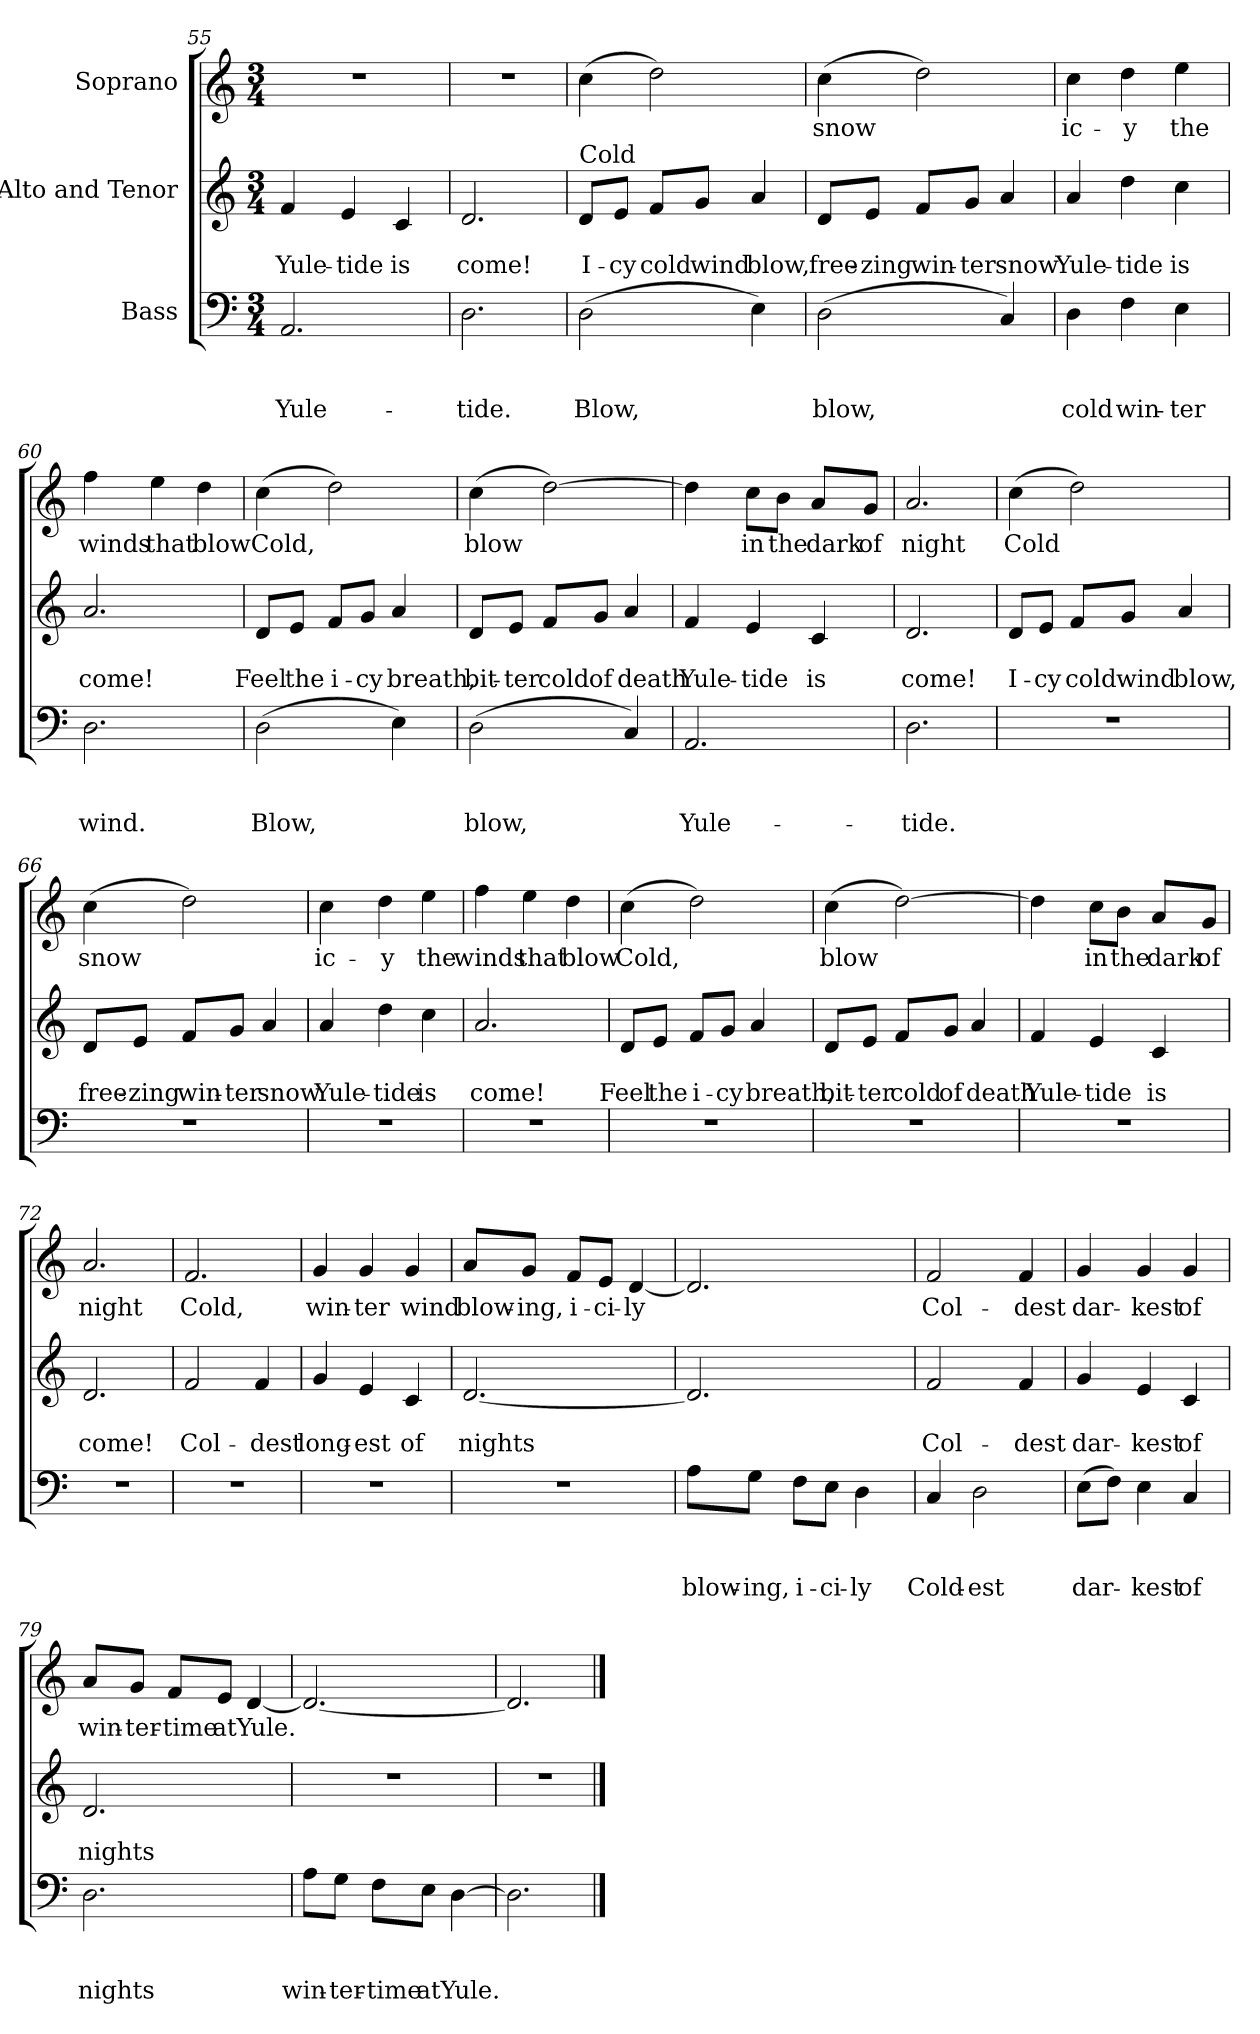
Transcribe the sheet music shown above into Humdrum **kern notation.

**kern	**text	**text	**text	**kern	**text	**text	**kern	**text
*part3	*part3	*part3	*part3	*part2	*part2	*part2	*part1	*part1
*staff3	*staff3	*staff3	*staff3	*staff2	*staff2	*staff2	*staff1	*staff1
*I"Bass	*	*	*	*I"Alto and Tenor	*	*	*I"Soprano	*
*clefF4	*	*	*	*clefG2	*	*	*clefG2	*
*k[]	*	*	*	*k[]	*	*	*k[]	*
*C:	*	*	*	*C:	*	*	*C:	*
*M3/4	*	*	*	*M3/4	*	*	*M3/4	*
=55	=55	=55	=55	=55	=55	=55	=55	=55
!	!	!	!LO:LY:b	!	!	!LO:LY:b	!	!
2.AA/	.	.	Yule-	4f/	.	Yule-	2.r	.
!	!	!	!	!	!	!LO:LY:b	!	!
.	.	.	.	4e/	.	-tide	.	.
!	!	!	!	!	!	!LO:LY:b	!	!
.	.	.	.	4c/	.	is	.	.
=56	=56	=56	=56	=56	=56	=56	=56	=56
!	!	!	!LO:LY:b	!	!	!LO:LY:b	!	!
2.D\	.	.	-tide.	2.d/	.	come!	2.r	.
=57	=57	=57	=57	=57	=57	=57	=57	=57
!	!	!	!	!LO:TX:a:t=Cold	!	!	!	!
!	!	!	!LO:LY:b	!	!	!LO:LY:b	!	!
(>2D\	.	.	Blow,	8d/L	.	I-	(>4cc\	.
!	!	!	!	!	!	!LO:LY:b	!	!
.	.	.	.	8e/J	.	-cy	.	.
!	!	!	!	!	!	!LO:LY:b	!	!
.	.	.	.	8f/L	.	cold	2dd\)	.
!	!	!	!	!	!	!LO:LY:b	!	!
.	.	.	.	8g/J	.	wind	.	.
!	!	!	!	!	!	!LO:LY:b	!	!
4E\)	.	.	.	4a/	.	blow,	.	.
!!LO:LB:g=z
=58	=58	=58	=58	=58	=58	=58	=58	=58
!	!	!	!LO:LY:b	!	!	!LO:LY:b	!	!LO:LY:b
(>2D\	.	.	blow,	8d/L	.	free-	(>4cc\	snow
!	!	!	!	!	!	!LO:LY:b	!	!
.	.	.	.	8e/J	.	-zing	.	.
!	!	!	!	!	!	!LO:LY:b	!	!
.	.	.	.	8f/L	.	win-	2dd\)	.
!	!	!	!	!	!	!LO:LY:b	!	!
.	.	.	.	8g/J	.	-ter	.	.
!	!	!	!	!	!	!LO:LY:b	!	!
4C/)	.	.	.	4a/	.	snow	.	.
=59	=59	=59	=59	=59	=59	=59	=59	=59
!	!	!	!LO:LY:b	!	!	!LO:LY:b	!	!LO:LY:b
4D\	.	.	cold	4a/	.	Yule-	4cc\	ic-
!	!	!	!LO:LY:b	!	!	!LO:LY:b	!	!LO:LY:b
4F\	.	.	win-	4dd\	.	-tide	4dd\	-y
!	!	!	!LO:LY:b	!	!	!LO:LY:b	!	!LO:LY:b
4E\	.	.	-ter	4cc\	.	is	4ee\	the
=60	=60	=60	=60	=60	=60	=60	=60	=60
!	!	!	!LO:LY:b	!	!	!LO:LY:b	!	!LO:LY:b
2.D\	.	.	wind.	2.a/	.	come!	4ff\	winds
!	!	!	!	!	!	!	!	!LO:LY:b
.	.	.	.	.	.	.	4ee\	that
!	!	!	!	!	!	!	!	!LO:LY:b
.	.	.	.	.	.	.	4dd\	blow
=61	=61	=61	=61	=61	=61	=61	=61	=61
!	!	!	!LO:LY:b	!	!	!LO:LY:b	!	!LO:LY:b
(>2D\	.	.	Blow,	8d/L	.	Feel	(>4cc\	Cold,
!	!	!	!	!	!	!LO:LY:b	!	!
.	.	.	.	8e/J	.	the	.	.
!	!	!	!	!	!	!LO:LY:b	!	!
.	.	.	.	8f/L	.	i-	2dd\)	.
!	!	!	!	!	!	!LO:LY:b	!	!
.	.	.	.	8g/J	.	-cy	.	.
!	!	!	!	!	!	!LO:LY:b	!	!
4E\)	.	.	.	4a/	.	breath,	.	.
!!LO:LB:g=z
=62	=62	=62	=62	=62	=62	=62	=62	=62
!	!	!	!LO:LY:b	!	!	!LO:LY:b	!	!LO:LY:b
(>2D\	.	.	blow,	8d/L	.	bit-	(>4cc\	blow
!	!	!	!	!	!	!LO:LY:b	!	!
.	.	.	.	8e/J	.	-ter	.	.
!	!	!	!	!	!	!LO:LY:b	!	!
.	.	.	.	8f/L	.	cold	[>2dd\)	.
!	!	!	!	!	!	!LO:LY:b	!	!
.	.	.	.	8g/J	.	of	.	.
!	!	!	!	!	!	!LO:LY:b	!	!
4C/)	.	.	.	4a/	.	death	.	.
=63	=63	=63	=63	=63	=63	=63	=63	=63
!	!	!	!LO:LY:b	!	!	!LO:LY:b	!	!
2.AA/	.	.	Yule-	4f/	.	Yule-	4dd\]	.
!	!	!	!	!	!	!LO:LY:b	!	!LO:LY:b
.	.	.	.	4e/	.	-tide	8cc\L	in
!	!	!	!	!	!	!	!	!LO:LY:b
.	.	.	.	.	.	.	8b\J	the
!	!	!	!	!	!	!LO:LY:b	!	!LO:LY:b
.	.	.	.	4c/	.	is	8a/L	dark
!	!	!	!	!	!	!	!	!LO:LY:b
.	.	.	.	.	.	.	8g/J	of
=64	=64	=64	=64	=64	=64	=64	=64	=64
!	!	!	!LO:LY:b	!	!	!LO:LY:b	!	!LO:LY:b
2.D\	.	.	-tide.	2.d/	.	come!	2.a/	night
=65	=65	=65	=65	=65	=65	=65	=65	=65
!	!	!	!	!	!	!LO:LY:b	!	!LO:LY:b
2.r	.	.	.	8d/L	.	I-	(>4cc\	Cold
!	!	!	!	!	!	!LO:LY:b	!	!
.	.	.	.	8e/J	.	-cy	.	.
!	!	!	!	!	!	!LO:LY:b	!	!
.	.	.	.	8f/L	.	cold	2dd\)	.
!	!	!	!	!	!	!LO:LY:b	!	!
.	.	.	.	8g/J	.	wind	.	.
!	!	!	!	!	!	!LO:LY:b	!	!
.	.	.	.	4a/	.	blow,	.	.
=66	=66	=66	=66	=66	=66	=66	=66	=66
!	!	!	!	!	!	!LO:LY:b	!	!LO:LY:b
2.r	.	.	.	8d/L	.	free-	(>4cc\	snow
!	!	!	!	!	!	!LO:LY:b	!	!
.	.	.	.	8e/J	.	-zing	.	.
!	!	!	!	!	!	!LO:LY:b	!	!
.	.	.	.	8f/L	.	win-	2dd\)	.
!	!	!	!	!	!	!LO:LY:b	!	!
.	.	.	.	8g/J	.	-ter	.	.
!	!	!	!	!	!	!LO:LY:b	!	!
.	.	.	.	4a/	.	snow	.	.
!!LO:LB:g=z
=67	=67	=67	=67	=67	=67	=67	=67	=67
!	!	!	!	!	!	!LO:LY:b	!	!LO:LY:b
2.r	.	.	.	4a/	.	Yule-	4cc\	ic-
!	!	!	!	!	!	!LO:LY:b	!	!LO:LY:b
.	.	.	.	4dd\	.	-tide	4dd\	-y
!	!	!	!	!	!	!LO:LY:b	!	!LO:LY:b
.	.	.	.	4cc\	.	is	4ee\	the
=68	=68	=68	=68	=68	=68	=68	=68	=68
!	!	!	!	!	!	!LO:LY:b	!	!LO:LY:b
2.r	.	.	.	2.a/	.	come!	4ff\	winds
!	!	!	!	!	!	!	!	!LO:LY:b
.	.	.	.	.	.	.	4ee\	that
!	!	!	!	!	!	!	!	!LO:LY:b
.	.	.	.	.	.	.	4dd\	blow
=69	=69	=69	=69	=69	=69	=69	=69	=69
!	!	!	!	!	!	!LO:LY:b	!	!LO:LY:b
2.r	.	.	.	8d/L	.	Feel	(>4cc\	Cold,
!	!	!	!	!	!	!LO:LY:b	!	!
.	.	.	.	8e/J	.	the	.	.
!	!	!	!	!	!	!LO:LY:b	!	!
.	.	.	.	8f/L	.	i-	2dd\)	.
!	!	!	!	!	!	!LO:LY:b	!	!
.	.	.	.	8g/J	.	-cy	.	.
!	!	!	!	!	!	!LO:LY:b	!	!
.	.	.	.	4a/	.	breath,	.	.
=70	=70	=70	=70	=70	=70	=70	=70	=70
!	!	!	!	!	!	!LO:LY:b	!	!LO:LY:b
2.r	.	.	.	8d/L	.	bit-	(>4cc\	blow
!	!	!	!	!	!	!LO:LY:b	!	!
.	.	.	.	8e/J	.	-ter	.	.
!	!	!	!	!	!	!LO:LY:b	!	!
.	.	.	.	8f/L	.	cold	[>2dd\)	.
!	!	!	!	!	!	!LO:LY:b	!	!
.	.	.	.	8g/J	.	of	.	.
!	!	!	!	!	!	!LO:LY:b	!	!
.	.	.	.	4a/	.	death	.	.
=71	=71	=71	=71	=71	=71	=71	=71	=71
!	!	!	!	!	!	!LO:LY:b	!	!
2.r	.	.	.	4f/	.	Yule-	4dd\]	.
!	!	!	!	!	!	!LO:LY:b	!	!LO:LY:b
.	.	.	.	4e/	.	-tide	8cc\L	in
!	!	!	!	!	!	!	!	!LO:LY:b
.	.	.	.	.	.	.	8b\J	the
!	!	!	!	!	!	!LO:LY:b	!	!LO:LY:b
.	.	.	.	4c/	.	is	8a/L	dark
!	!	!	!	!	!	!	!	!LO:LY:b
.	.	.	.	.	.	.	8g/J	of
!!LO:PB:g=z
=72	=72	=72	=72	=72	=72	=72	=72	=72
!	!	!	!	!	!	!LO:LY:b	!	!LO:LY:b
2.r	.	.	.	2.d/	.	come!	2.a/	night
=73	=73	=73	=73	=73	=73	=73	=73	=73
!	!	!	!	!	!	!LO:LY:b	!	!LO:LY:b
2.r	.	.	.	2f/	.	Col-	2.f/	Cold,
!	!	!	!	!	!	!LO:LY:b	!	!
.	.	.	.	4f/	.	-dest	.	.
=74	=74	=74	=74	=74	=74	=74	=74	=74
!	!	!	!	!	!	!LO:LY:b	!	!LO:LY:b
2.r	.	.	.	4g/	.	long-	4g/	win-
!	!	!	!	!	!	!LO:LY:b	!	!LO:LY:b
.	.	.	.	4e/	.	-est	4g/	-ter
!	!	!	!	!	!	!LO:LY:b	!	!LO:LY:b
.	.	.	.	4c/	.	of	4g/	wind
=75	=75	=75	=75	=75	=75	=75	=75	=75
!	!	!	!	!	!	!LO:LY:b	!	!LO:LY:b
2.r	.	.	.	[<2.d/	.	nights	8a/L	blow-
!	!	!	!	!	!	!	!	!LO:LY:b
.	.	.	.	.	.	.	8g/J	-ing,
!	!	!	!	!	!	!	!	!LO:LY:b
.	.	.	.	.	.	.	8f/L	i-
!	!	!	!	!	!	!	!	!LO:LY:b
.	.	.	.	.	.	.	8e/J	-ci-
!	!	!	!	!	!	!	!	!LO:LY:b
.	.	.	.	.	.	.	[<4d/	-ly
=76	=76	=76	=76	=76	=76	=76	=76	=76
!	!	!	!LO:LY:b	!	!	!	!	!
8A\L	.	.	blow-	2.d/]	.	.	2.d/]	.
!	!	!	!LO:LY:b	!	!	!	!	!
8G\J	.	.	-ing,	.	.	.	.	.
!	!	!	!LO:LY:b	!	!	!	!	!
8F\L	.	.	i-	.	.	.	.	.
!	!	!	!LO:LY:b	!	!	!	!	!
8E\J	.	.	-ci-	.	.	.	.	.
!	!	!	!LO:LY:b	!	!	!	!	!
4D\	.	.	-ly	.	.	.	.	.
!!LO:PB:g=z
=77	=77	=77	=77	=77	=77	=77	=77	=77
!	!	!	!LO:LY:b	!	!	!LO:LY:b	!	!LO:LY:b
4C/	.	.	Cold-	2f/	.	Col-	2f/	Col-
!	!	!	!LO:LY:b	!	!	!	!	!
2D\	.	.	-est	.	.	.	.	.
!	!	!	!	!	!	!LO:LY:b	!	!LO:LY:b
.	.	.	.	4f/	.	-dest	4f/	-dest
=78	=78	=78	=78	=78	=78	=78	=78	=78
!	!	!	!LO:LY:b	!	!	!LO:LY:b	!	!LO:LY:b
(>8E\L	.	.	dar-	4g/	.	dar-	4g/	dar-
8F\J)	.	.	.	.	.	.	.	.
!	!	!	!LO:LY:b	!	!	!LO:LY:b	!	!LO:LY:b
4E\	.	.	-kest	4e/	.	-kest	4g/	-kest
!	!	!	!LO:LY:b	!	!	!LO:LY:b	!	!LO:LY:b
4C/	.	.	of	4c/	.	of	4g/	of
=79	=79	=79	=79	=79	=79	=79	=79	=79
!	!	!	!LO:LY:b	!	!	!LO:LY:b	!	!LO:LY:b
2.D\	.	.	nights	2.d/	.	nights	8a/L	win-
!	!	!	!	!	!	!	!	!LO:LY:b
.	.	.	.	.	.	.	8g/J	-ter-
!	!	!	!	!	!	!	!	!LO:LY:b
.	.	.	.	.	.	.	8f/L	-time
!	!	!	!	!	!	!	!	!LO:LY:b
.	.	.	.	.	.	.	8e/J	at
!	!	!	!	!	!	!	!	!LO:LY:b
.	.	.	.	.	.	.	[<4d/	Yule.
=80	=80	=80	=80	=80	=80	=80	=80	=80
!	!	!	!LO:LY:b	!	!	!	!	!
8A\L	.	.	win-	2.r	.	.	2.d/_	.
!	!	!	!LO:LY:b	!	!	!	!	!
8G\J	.	.	-ter-	.	.	.	.	.
!	!	!	!LO:LY:b	!	!	!	!	!
8F\L	.	.	-time	.	.	.	.	.
!	!	!	!LO:LY:b	!	!	!	!	!
8E\J	.	.	at	.	.	.	.	.
!	!	!	!LO:LY:b	!	!	!	!	!
[>4D\	.	.	Yule.	.	.	.	.	.
=81	=81	=81	=81	=81	=81	=81	=81	=81
2.D\]	.	.	.	2.r	.	.	2.d/]	.
==	==	==	==	==	==	==	==	==
*-	*-	*-	*-	*-	*-	*-	*-	*-
